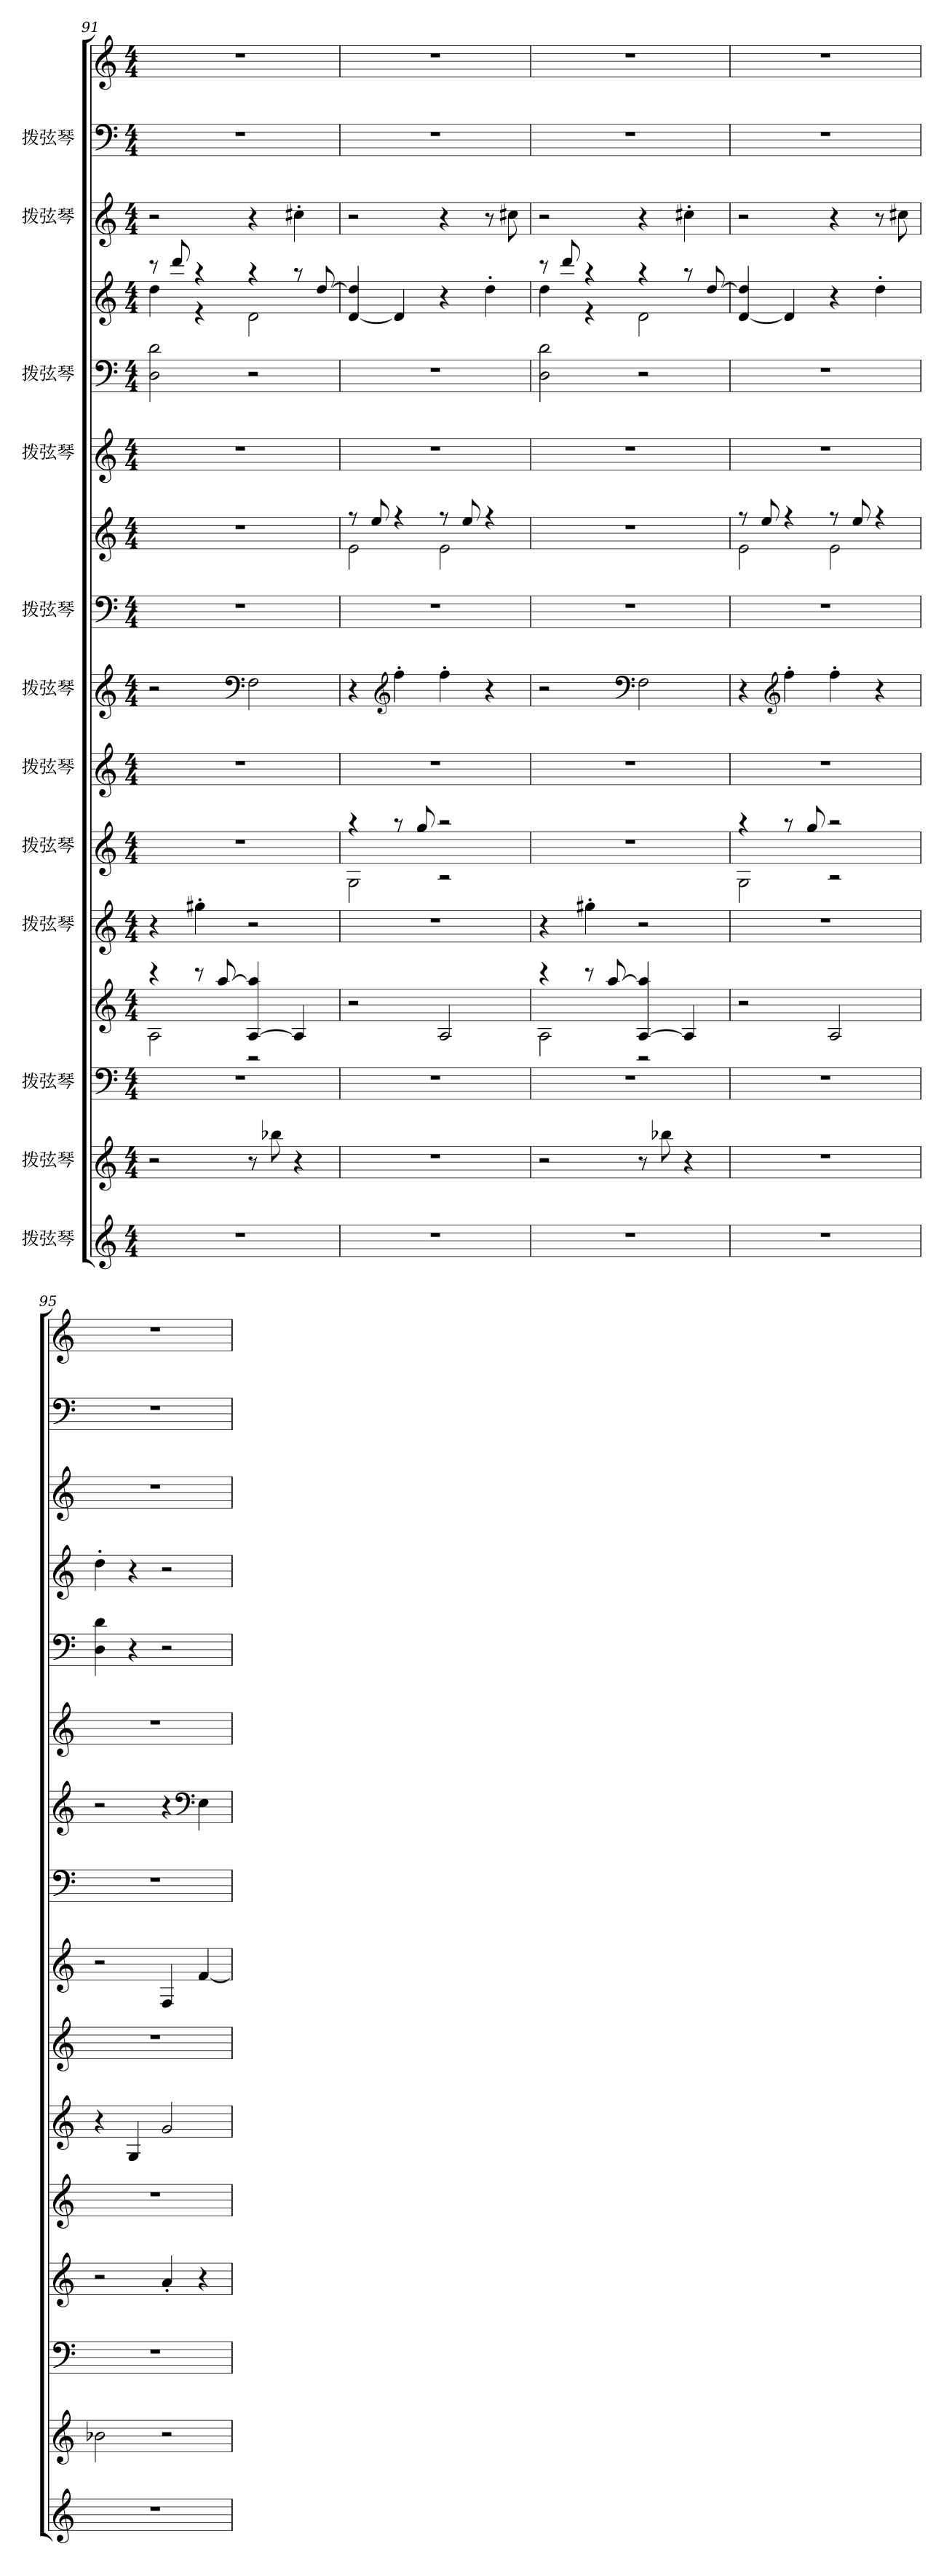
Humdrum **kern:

**kern	**kern	**kern	**kern	**kern	**kern	**kern	**kern	**kern	**kern	**kern	**kern	**kern	**kern	**kern	**kern
*part12	*part11	*part10	*part10	*part9	*part8	*part7	*part6	*part5	*part5	*part4	*part3	*part3	*part2	*part1	*part1
*staff16	*staff15	*staff14	*staff13	*staff12	*staff11	*staff10	*staff9	*staff8	*staff7	*staff6	*staff5	*staff4	*staff3	*staff2	*staff1
*I"拨弦琴	*I"拨弦琴	*I"拨弦琴	*	*I"拨弦琴	*I"拨弦琴	*I"拨弦琴	*I"拨弦琴	*I"拨弦琴	*	*I"拨弦琴	*I"拨弦琴	*	*I"拨弦琴	*I"拨弦琴	*
!!LO:PB:g=z
*clefG2	*clefG2	*clefF4	*clefG2	*clefG2	*clefG2	*clefG2	*clefG2	*clefF4	*clefG2	*clefG2	*clefF4	*clefG2	*clefG2	*clefF4	*clefG2
*k[]	*k[]	*k[]	*k[]	*k[]	*k[]	*k[]	*k[]	*k[]	*k[]	*k[]	*k[]	*k[]	*k[]	*k[]	*k[]
*M4/4	*M4/4	*M4/4	*M4/4	*M4/4	*M4/4	*M4/4	*M4/4	*M4/4	*M4/4	*M4/4	*M4/4	*M4/4	*M4/4	*M4/4	*M4/4
=91	=91	=91	=91	=91	=91	=91	=91	=91	=91	=91	=91	=91	=91	=91	=91
*	*	*	*^	*	*	*	*	*	*	*	*	*^	*	*	*
1r	2r	1r	4r	2A\	4r	1r	1r	2r	1r	1r	1r	2D\ 2d\	8r	4dd\	2r	1r	1r
.	.	.	.	.	.	.	.	.	.	.	.	.	8ddd/	.	.	.	.
.	.	.	8r	.	4gg#X'\	.	.	.	.	.	.	.	4r	4r	.	.	.
.	.	.	[8aa/	.	.	.	.	.	.	.	.	.	.	.	.	.	.
*	*	*	*	*	*	*	*	*clefF4	*	*	*	*	*	*	*	*	*
.	8r	.	[4A/ 4aa/]	2r	2r	.	.	2F\	.	.	.	2r	4r	2d\	4r	.	.
.	8bb-X\	.	.	.	.	.	.	.	.	.	.	.	.	.	.	.	.
.	4r	.	4A/]	.	.	.	.	.	.	.	.	.	8r	.	4cc#X'\	.	.
.	.	.	.	.	.	.	.	.	.	.	.	.	[8dd/	.	.	.	.
*	*	*	*v	*v	*	*	*	*	*	*	*	*	*v	*v	*	*	*
=92	=92	=92	=92	=92	=92	=92	=92	=92	=92	=92	=92	=92	=92	=92	=92
*	*	*	*	*	*^	*	*	*	*^	*	*	*	*	*	*
1r	1r	1r	2r	1r	4r	2G\	1r	4r	1r	8r	2e\	1r	1r	[4d/ 4dd/]	2r	1r	1r
.	.	.	.	.	.	.	.	.	.	8ee/	.	.	.	.	.	.	.
*	*	*	*	*	*	*	*	*clefG2	*	*	*	*	*	*	*	*	*
.	.	.	.	.	8r	.	.	4ff'\	.	4r	.	.	.	4d/]	.	.	.
.	.	.	.	.	8gg/	.	.	.	.	.	.	.	.	.	.	.	.
.	.	.	2A/	.	2r	2r	.	4ff'\	.	8r	2e\	.	.	4r	4r	.	.
.	.	.	.	.	.	.	.	.	.	8ee/	.	.	.	.	.	.	.
.	.	.	.	.	.	.	.	4r	.	4r	.	.	.	4dd'\	8r	.	.
.	.	.	.	.	.	.	.	.	.	.	.	.	.	.	8cc#X\	.	.
*	*	*	*	*	*v	*v	*	*	*	*v	*v	*	*	*	*	*	*
=93	=93	=93	=93	=93	=93	=93	=93	=93	=93	=93	=93	=93	=93	=93	=93
*	*	*	*^	*	*	*	*	*	*	*	*	*^	*	*	*
1r	2r	1r	4r	2A\	4r	1r	1r	2r	1r	1r	1r	2D\ 2d\	8r	4dd\	2r	1r	1r
.	.	.	.	.	.	.	.	.	.	.	.	.	8ddd/	.	.	.	.
.	.	.	8r	.	4gg#X'\	.	.	.	.	.	.	.	4r	4r	.	.	.
.	.	.	[8aa/	.	.	.	.	.	.	.	.	.	.	.	.	.	.
*	*	*	*	*	*	*	*	*clefF4	*	*	*	*	*	*	*	*	*
.	8r	.	[4A/ 4aa/]	2r	2r	.	.	2F\	.	.	.	2r	4r	2d\	4r	.	.
.	8bb-X\	.	.	.	.	.	.	.	.	.	.	.	.	.	.	.	.
.	4r	.	4A/]	.	.	.	.	.	.	.	.	.	8r	.	4cc#X'\	.	.
.	.	.	.	.	.	.	.	.	.	.	.	.	[8dd/	.	.	.	.
*	*	*	*v	*v	*	*	*	*	*	*	*	*	*v	*v	*	*	*
!!LO:PB:g=z
=94	=94	=94	=94	=94	=94	=94	=94	=94	=94	=94	=94	=94	=94	=94	=94
*	*	*	*	*	*^	*	*	*	*^	*	*	*	*	*	*
1r	1r	1r	2r	1r	4r	2G\	1r	4r	1r	8r	2e\	1r	1r	[4d/ 4dd/]	2r	1r	1r
.	.	.	.	.	.	.	.	.	.	8ee/	.	.	.	.	.	.	.
*	*	*	*	*	*	*	*	*clefG2	*	*	*	*	*	*	*	*	*
.	.	.	.	.	8r	.	.	4ff'\	.	4r	.	.	.	4d/]	.	.	.
.	.	.	.	.	8gg/	.	.	.	.	.	.	.	.	.	.	.	.
.	.	.	2A/	.	2r	2r	.	4ff'\	.	8r	2e\	.	.	4r	4r	.	.
.	.	.	.	.	.	.	.	.	.	8ee/	.	.	.	.	.	.	.
.	.	.	.	.	.	.	.	4r	.	4r	.	.	.	4dd'\	8r	.	.
.	.	.	.	.	.	.	.	.	.	.	.	.	.	.	8cc#X\	.	.
*	*	*	*	*	*v	*v	*	*	*	*v	*v	*	*	*	*	*	*
=95	=95	=95	=95	=95	=95	=95	=95	=95	=95	=95	=95	=95	=95	=95	=95
1r	2b-X\	1r	2r	1r	4r	1r	2r	1r	2r	1r	4D\ 4d\	4dd'\	1r	1r	1r
.	.	.	.	.	4G/	.	.	.	.	.	4r	4r	.	.	.
.	2r	.	4a'/	.	2g/	.	4F/	.	4r	.	2r	2r	.	.	.
*	*	*	*	*	*	*	*	*	*clefF4	*	*	*	*	*	*
.	.	.	4r	.	.	.	[4f/	.	4E\	.	.	.	.	.	.
=	=	=	=	=	=	=	=	=	=	=	=	=	=	=	=
*-	*-	*-	*-	*-	*-	*-	*-	*-	*-	*-	*-	*-	*-	*-	*-
